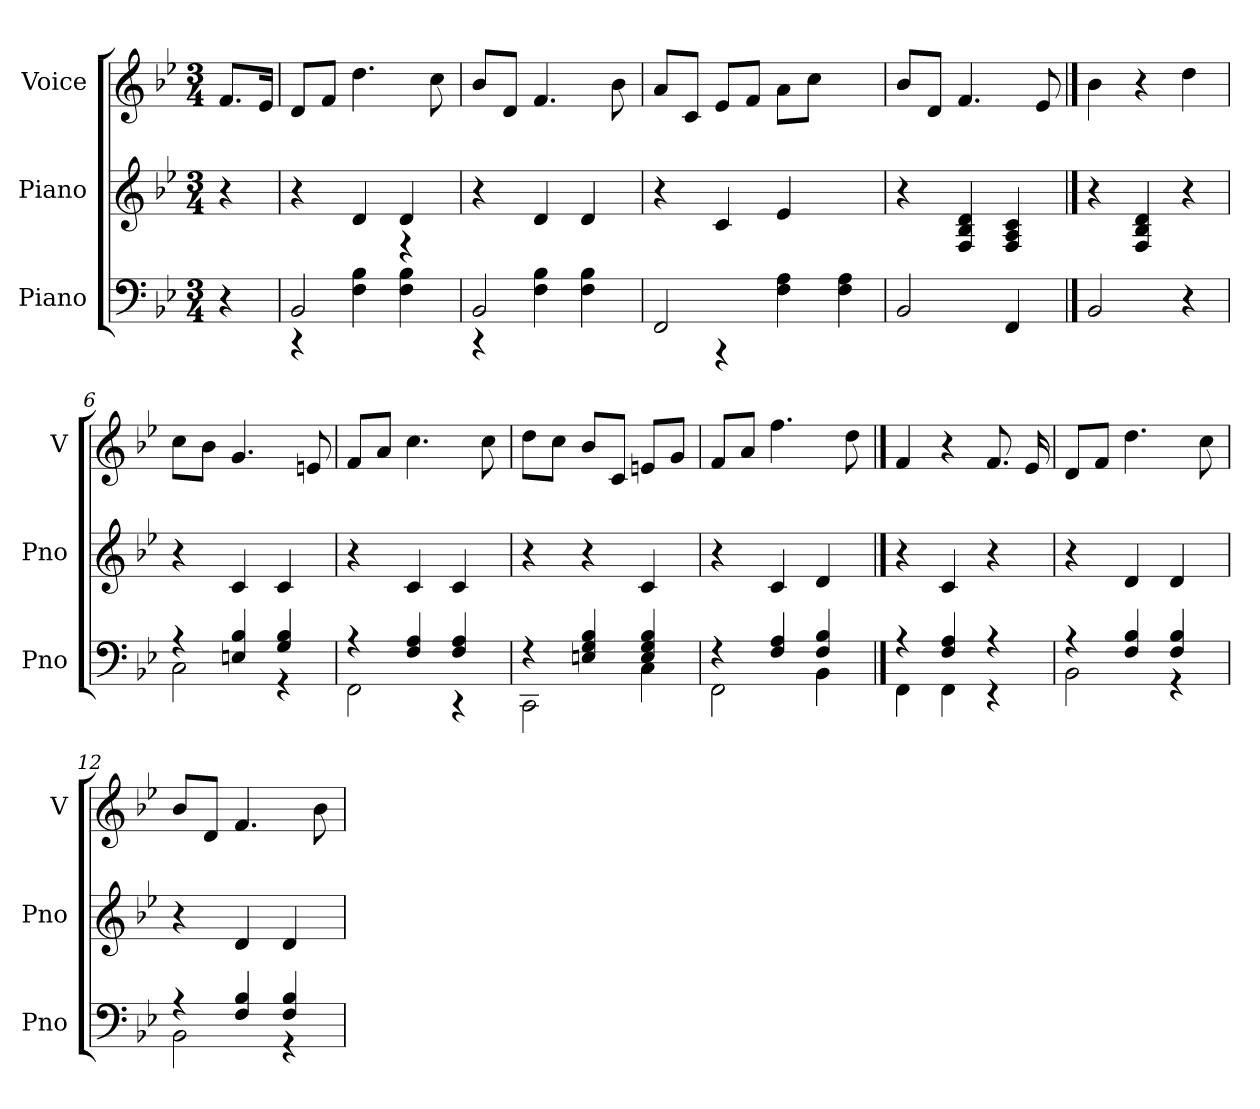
**kern	**kern	**kern
*part3	*part2	*part1
*staff3	*staff2	*staff1
*I"Piano	*I"Piano	*I"Voice
*I'Pno	*I'Pno	*I'V
*clefF4	*clefG2	*clefG2
*k[b-e-]	*k[b-e-]	*k[b-e-]
*M3/4	*M3/4	*M3/4
*MM96	*MM96	*MM96
=	=	=
4r	4r	8.f/L
.	.	16e-/Jk
=1	=1	=1
*^	*	*
2BB-/	4r	4r	8d/L
.	.	.	8f/J
.	4F\ 4B-\	4d/	4.dd\
4r	4F\ 4B-\	4d/	.
.	.	.	8cc\
=2	=2	=2	=2
2BB-/	4r	4r	8b-/L
.	.	.	8d/J
.	4F\ 4B-\	4d/	4.f/
4ryy	4F\ 4B-\	4d/	.
.	.	.	8b-\
=3	=3	=3	=3
2FF/	4ryy	4r	8a/L
.	.	.	8c/J
.	4r	4c/	8e-/L
.	.	.	8f/J
4ryy	4F\ 4A\	4e-/	8a\L
.	.	.	8cc\J
4ryy	4F\ 4A\	4ryy	4ryy
*v	*v	*	*
=4	=4	=4
2BB-/	4r	8b-/L
.	.	8d/J
.	4F/ 4B-/ 4d/	4.f/
4FF/	4F/ 4A/ 4c/	.
.	.	8e-/
==5	==5	==5
2BB-/	4r	4b-\
.	4F/ 4B-/ 4d/	4r
4r	4r	4dd\
!!LO:LB:g=z
=6!|	=6!|	=6!|
*^	*	*
4r	2C\	4r	8cc\L
.	.	.	8b-\J
4En/ 4B-/	.	4c/	4.g/
4G/ 4B-/	4r	4c/	.
.	.	.	8en/
=7	=7	=7	=7
4r	2FF\	4r	8f/L
.	.	.	8a/J
4F/ 4A/	.	4c/	4.cc\
4F/ 4A/	4r	4c/	.
.	.	.	8cc\
=8	=8	=8	=8
4r	2CC\	4r	8dd\L
.	.	.	8cc\J
4En/ 4G/ 4B-/	.	4r	8b-/L
.	.	.	8c/J
4E/ 4G/ 4B-/	4C\	4c/	8en/L
.	.	.	8g/J
=9	=9	=9	=9
4r	2FF\	4r	8f/L
.	.	.	8a/J
4F/ 4A/	.	4c/	4.ff\
4F/ 4B-/	4BB-\	4d/	.
.	.	.	8dd\
==10	==10	==10	==10
4r	4FF\	4r	4f/
4F/ 4A/	4FF\	4c/	4r
4r	4r	4r	8.f/
.	.	.	16e-/
=11!|	=11!|	=11!|	=11!|
4r	2BB-\	4r	8d/L
.	.	.	8f/J
4F/ 4B-/	.	4d/	4.dd\
4F/ 4B-/	4r	4d/	.
.	.	.	8cc\
!!LO:LB:g=z
=12	=12	=12	=12
4r	2BB-\	4r	8b-/L
.	.	.	8d/J
4F/ 4B-/	.	4d/	4.f/
4F/ 4B-/	4r	4d/	.
.	.	.	8b-\
*v	*v	*	*
=	=	=
*-	*-	*-
